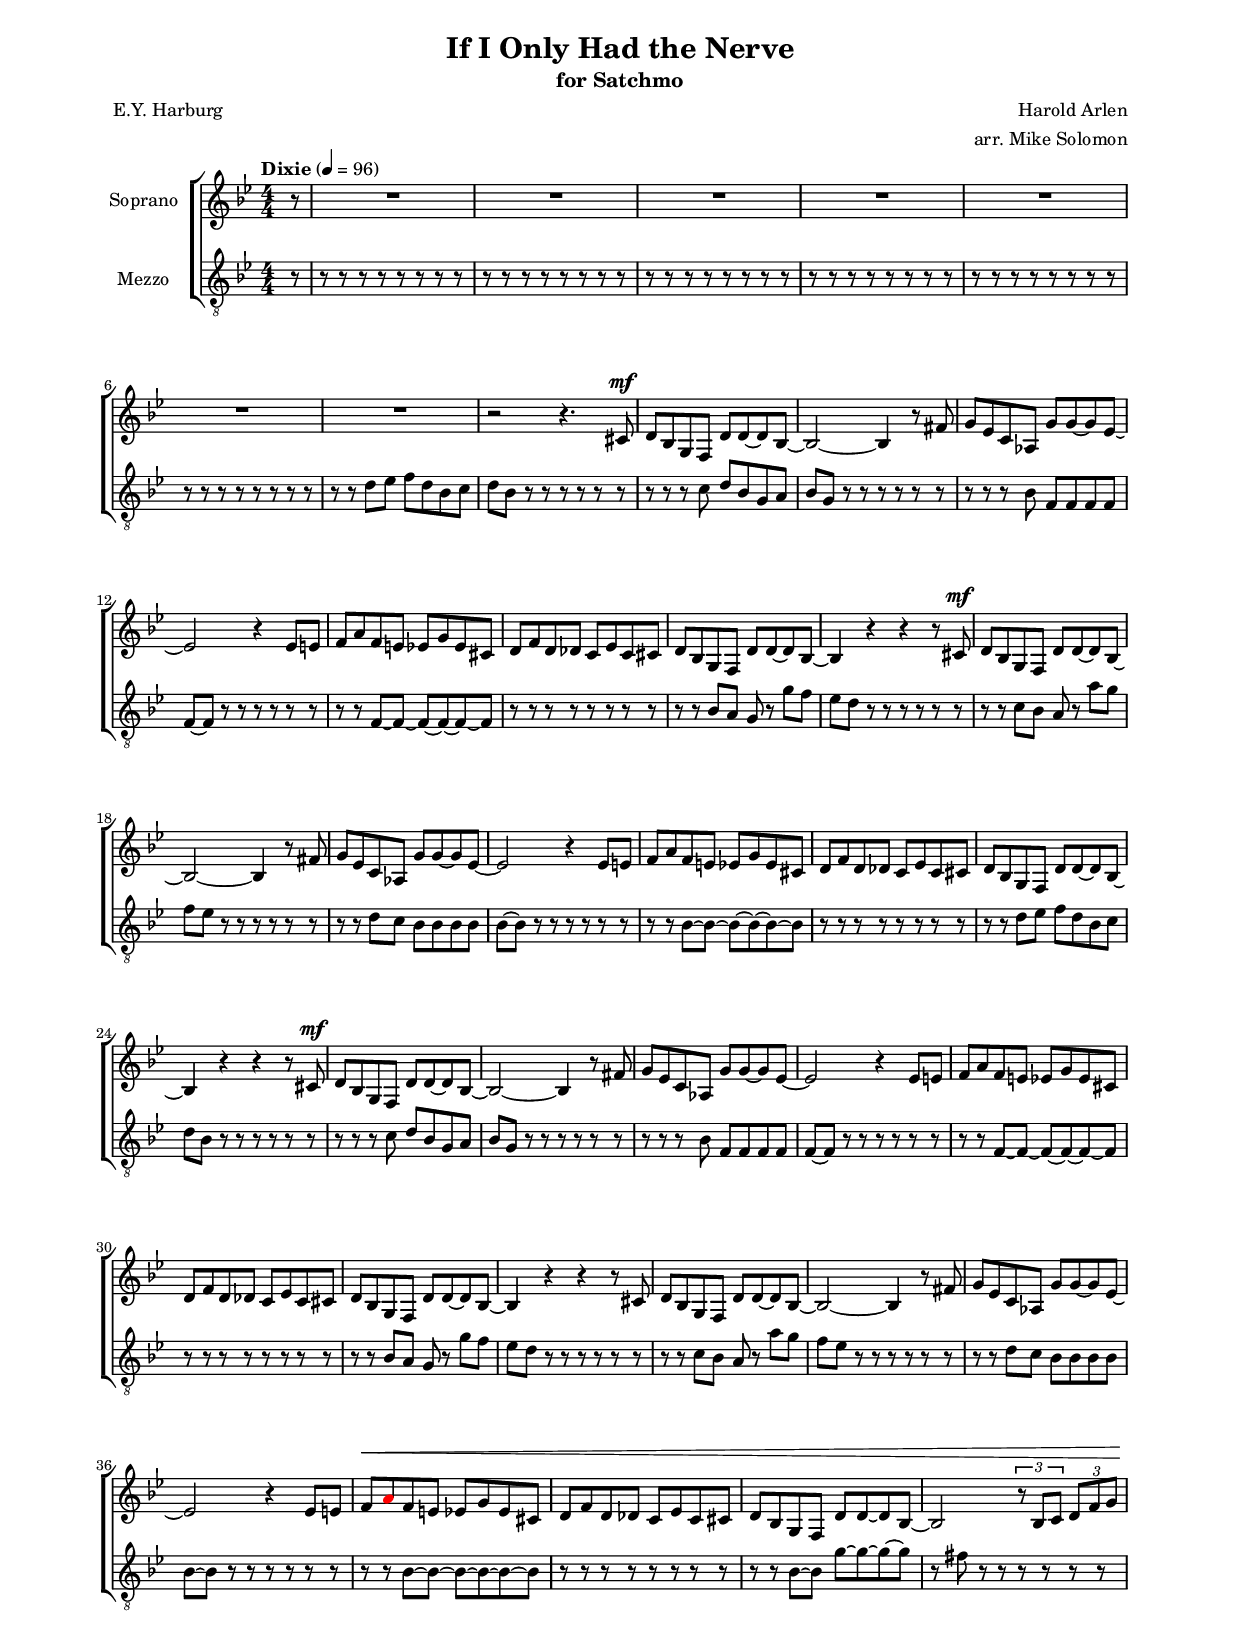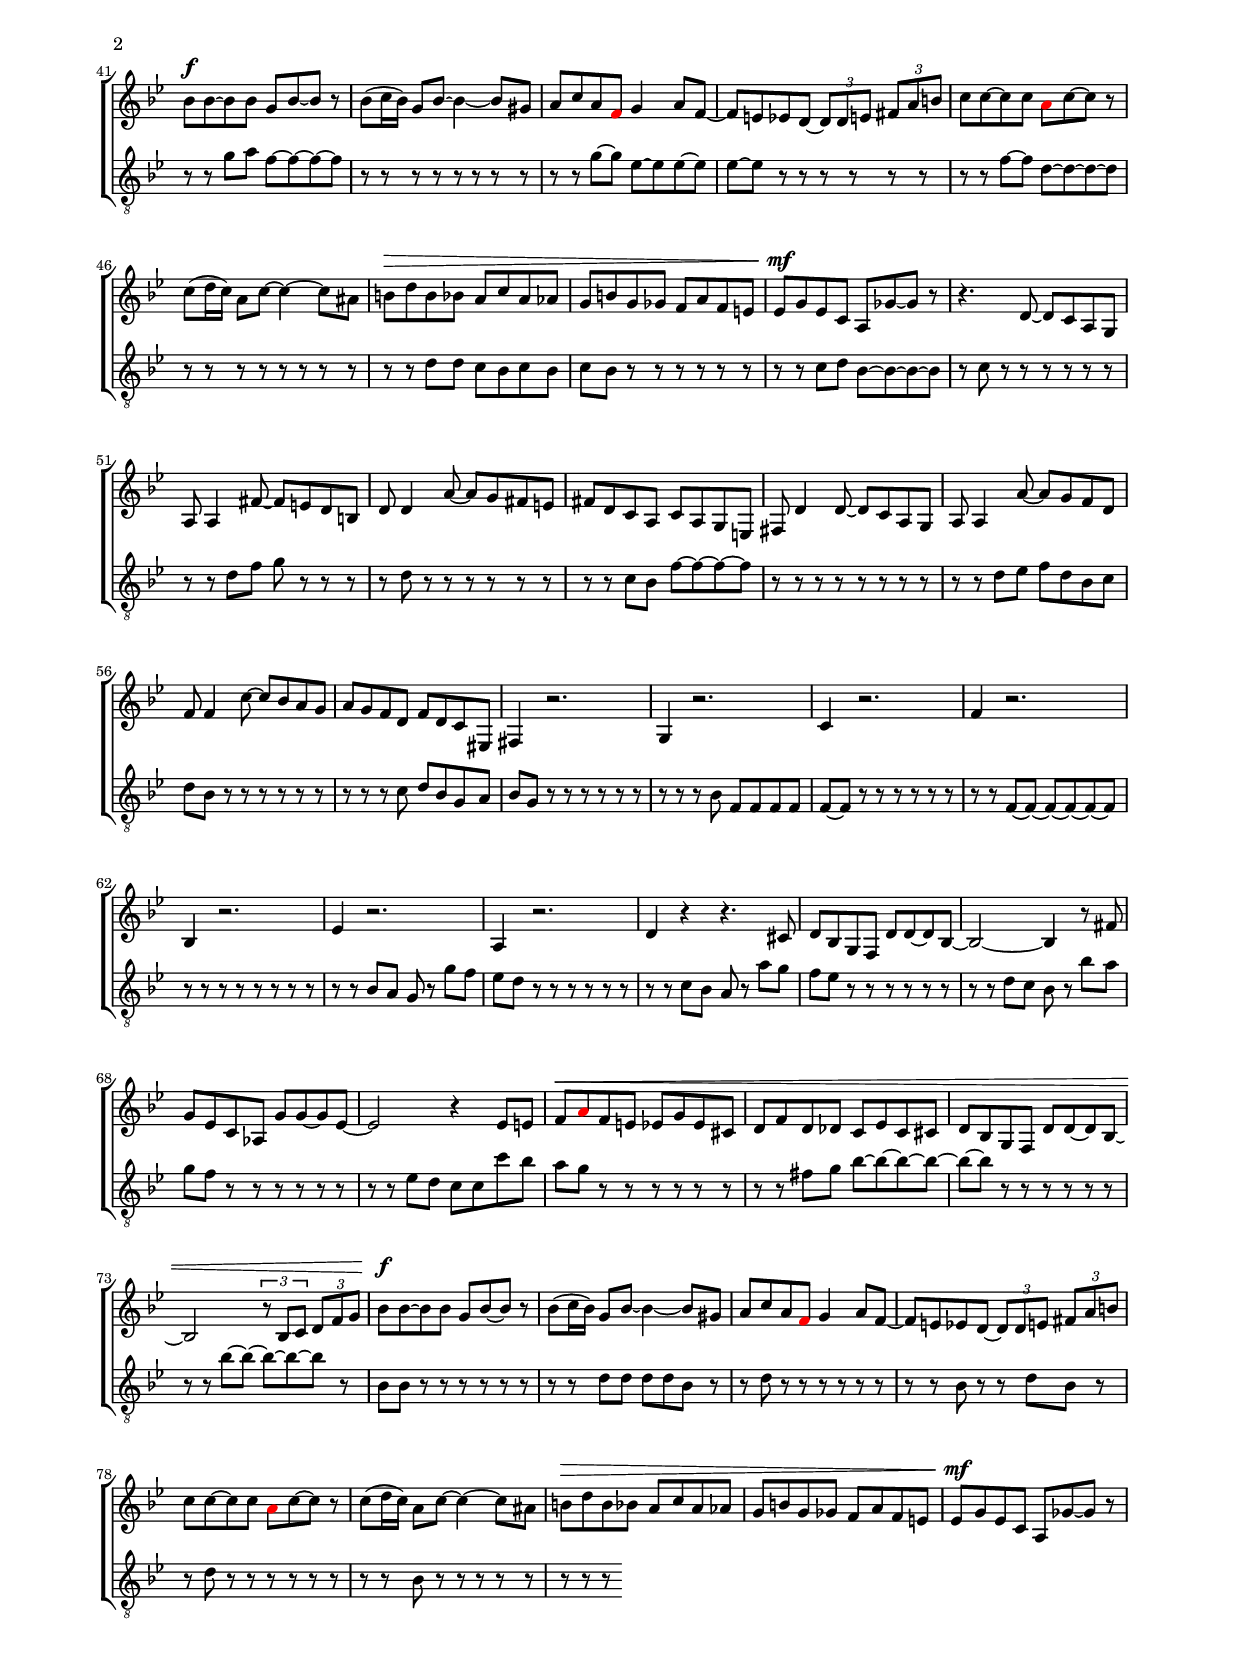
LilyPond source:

\version "2.19.0"
\include "defs-devel.ly"

marD = \markup \null
elsD = \markup \null
mikD = \markup \null
rynZ = \markup \null
desD = \markup \null

#(set-global-staff-size 15.87)
autoBeamInstruction = \autoBeamOn

solo = \markup \italic "solo"
psolo = \markup \italic "(solo)"
skat = \markup \italic "sit skat"
shoot = \markup \italic "SYT"

\header {
  title = "If I Only Had the Nerve"
  subtitle = "for Satchmo"
  %title = "Somewhere Over the Rainbow"
  composer = "Harold Arlen"
  poet = "E.Y. Harburg"
  arranger = "arr. Mike Solomon"
  %arranger = "arr. (anon)"
}
\paper {
  #(define fonts
    (set-global-fonts
    #:music "lilyjazz"
    #:brace "lilyjazz"
    #:roman "LilyJAZZText"
    #:sans "LilyJAZZChord"
    #:factor (/ staff-height pt 20)
  ))
  ragged-right = ##f
  left-margin = 0.75\in
  right-margin = 0.75\in
  top-margin = 0.5\in
  bottom-margin = 0.6\in
  ragged-last-bottom = ##f
  %max-systems-per-page = #2
  %oddHeaderMarkup = "FIRST FULL DRAFT 20.10.14 4:44"
  %evenHeaderMarkup = "FIRST FULL DRAFT 20.10.14 4:44"
}


#(ly:set-option 'point-and-click #f)

#(set-global-staff-size 15.87)

railroad =  {
  \once \override BreathingSign.text = \markup \musicglyph #"scripts.caesura.straight"
  \breathe
}
myred = \once \override NoteHead #'color = #red

php = \once \override Hairpin.stencil = #(parenthesize-callback ly:hairpin::print)

\paper {
  footnote-separator-markup = \markup { \column { " "\override #`(span-factor . 1/5) { \draw-hline } }}
  footnote-padding = 1\mm
  top-system-spacing = #'((basic-distance . 1) (minimum-distance . 0) (padding . 1) (stretchability . 40))
  bottom-system-spacing = #'((basic-distance . 1) (minimum-distance . 0) (padding . 1) (stretchability . 50))
  ragged-right = ##f
}

prefatoryMatter = {
  \key bes \major
  \autoBeamInstruction
  \time 4/4
}

scorePrefatoryMatter = {
  \prefatoryMatter
  \partial 8
}

midiPrefatoryMatter = {
  \prefatoryMatter
  \partial 8
}

theme = \relative c {
  cis8-\tag #'first \mf |
  d8 bes8 g8 f8 d'8 d8 ~ d8 bes8 ~ |
  bes2 ~ bes4 r8 fis'8 |
  g8 ees8 c8 aes8 g'8 g8 ~ g8 ees8 ~ |
  ees2 r4 ees8 e8 |
  f8-\tag #'second \< \tag #'second { \rred } a8 f8 e8 ees8 g8 ees8 cis8 |
  d8 f8 d8 des8 c8 ees8 c8 cis8 |
  d8 bes8 g8 f8 d'8 d8 ~ d8 bes8 ~ |
  \tag #'first { bes4 }
  \tag #'second { bes2 }
}

marks = {
  \tempo "Dixie" 4=96
  \time 4/4
  \set Score.tempoWholesPerMinute = #(ly:make-moment (* 3 96) 8 0 0)
  \partial 8 s8
  \repeat unfold 200 \unfoldSwing #96
}

soprano = \transpose c c {
  r8
  R1*7
  r2 r4.
  \repeat unfold 3 {
    \transpose c c' \removeWithTag #'second \theme
    r4 r4 r8
  }
  \transpose c c' \removeWithTag #'first \theme
  \relative c' {
    \times 2/3 { r8 bes c } \times 2/3 { d f g } |
    bes8\f bes8 ~ bes8 bes8 g8 bes8 ~ bes8 r8 |
    bes8 ( c16 bes ) g8 bes8 ~ bes4 ~ bes8 gis8 |
    a8 c8 a8 \rred f8 g4 a8 f8 ~ |
    f8 e8 ees8 d8 ~ \times 2/3 { d d e } \times 2/3 { fis a b } |
    c8 c8 ~ c8 c8 \rred a8 c8 ~ c8 r8 |
    c8 ( d16 c ) a8 c8 ~ c4 ~ c8 ais8 |
    b8\> d8 b8 bes8 a8 c8 a8 aes8 |
    g8 b8 g8 ges8 f8 a8 f8 e8 |
    ees8\mf g8 ees8 c8 a8 ges'8 ~ ges8 r8 |
    r4. d8 ~ d c a g |
    a a4 fis'8 ~ fis e d b |
    d d4 a'8 ~ a g fis e |
    fis d c a c a g e |
    fis d'4 d8 ~ d c a g |
    a a4 a'8 ~ a g f d |
    f f4 c'8 ~ c bes a g |
    a g f d f d c eis, |
    fis4 r2. |
    g4 r2. |
    c4 r2. |
    f4 r2. |
    bes,4 r2. |
    ees4 r2. |
    a,4 r2. |
    d4 r4 r4. 
  }
  \transpose c c' \removeWithTag #'first \theme
  \relative c' {
      \times 2/3 { r8 bes c } \times 2/3 { d f g } |
      bes8\f bes8 ~ bes8 bes8 g8 bes8 ~ bes8 r8 |
      bes8 ( c16 bes ) g8 bes8 ~ bes4 ~ bes8 gis8 |
      a8 c8 a8 \rred f8 g4 a8 f8 ~ |
      f8 e8 ees8 d8 ~ \times 2/3 { d d e } \times 2/3 { fis a b } |
      c8 c8 ~ c8 c8 \rred a8 c8 ~ c8 r8 |
      c8 ( d16 c ) a8 c8 ~ c4 ~ c8 ais8 |
      b8\> d8 b8 bes8 a8 c8 a8 aes8 |
      g8 b8 g8 ges8 f8 a8 f8 e8 |
      ees8\mf g8 ees8 c8 a8 ges'8 ~ ges8 r8 |
  }
}

sopranoWords = \lyricmode {
}

test = \transpose c c, {
  \clef "treble_8"
  \transpose g g { r8
r8
r8
r8
r8
r8
r8
r8
r8
r8
r8
r8
r8
r8
r8
r8
r8
r8
r8
r8
r8
r8
r8
r8
r8
r8
r8
r8
r8
r8
r8
r8
r8
r8
r8
r8
r8
r8
r8
r8
r8
r8
r8
r8
r8
r8
r8
r8
r8
r8
r8
d''8
ees''8
f''8
d''8
bes'8
c''8
d''8
bes'8
r8
r8
r8
r8
r8
r8
r8
r8
r8
c''8
d''8
bes'8
g'8
a'8
bes'8
g'8
r8
r8
r8
r8
r8
r8
r8
r8
r8
bes'8
f'8
f'8
f'8
f'8
f'8 ~
f'8
r8
r8
r8
r8
r8
r8
r8
r8
f'8 ~
f'8 ~
f'8 ~
f'8 ~
f'8 ~
f'8
r8
r8
r8
r8
r8
r8
r8
r8
r8
r8
bes'8
a'8
g'8
r8
g''8
f''8
ees''8
d''8
r8
r8
r8
r8
r8
r8
r8
r8
c''8
bes'8
a'8
r8
a''8
g''8
f''8
ees''8
r8
r8
r8
r8
r8
r8
r8
r8
d''8
c''8
bes'8
bes'8
bes'8
bes'8
bes'8 ~
bes'8
r8
r8
r8
r8
r8
r8
r8
r8
bes'8 ~
bes'8 ~
bes'8 ~
bes'8 ~
bes'8 ~
bes'8
r8
r8
r8
r8
r8
r8
r8
r8
r8
r8
d''8
ees''8
f''8
d''8
bes'8
c''8
d''8
bes'8
r8
r8
r8
r8
r8
r8
r8
r8
r8
c''8
d''8
bes'8
g'8
a'8
bes'8
g'8
r8
r8
r8
r8
r8
r8
r8
r8
r8
bes'8
f'8
f'8
f'8
f'8
f'8 ~
f'8
r8
r8
r8
r8
r8
r8
r8
r8
f'8 ~
f'8 ~
f'8 ~
f'8 ~
f'8 ~
f'8
r8
r8
r8
r8
r8
r8
r8
r8
r8
r8
bes'8
a'8
g'8
r8
g''8
f''8
ees''8
d''8
r8
r8
r8
r8
r8
r8
r8
r8
c''8
bes'8
a'8
r8
a''8
g''8
f''8
ees''8
r8
r8
r8
r8
r8
r8
r8
r8
d''8
c''8
bes'8
bes'8
bes'8
bes'8
bes'8 ~
bes'8
r8
r8
r8
r8
r8
r8
r8
r8
bes'8 ~
bes'8 ~
bes'8 ~
bes'8 ~
bes'8 ~
bes'8
r8
r8
r8
r8
r8
r8
r8
r8
r8
r8
bes'8 ~
bes'8
g''8 ~
g''8 ~
g''8 ~
g''8
r8
fis''8
r8
r8
r8
r8
r8
r8
r8
r8
g''8
a''8
f''8 ~
f''8 ~
f''8 ~
f''8
r8
r8
r8
r8
r8
r8
r8
r8
r8
r8
g''8 ~
g''8
ees''8 ~
ees''8
ees''8 ~
ees''8
ees''8 ~
ees''8
r8
r8
r8
r8
r8
r8
r8
r8
f''8 ~
f''8
d''8 ~
d''8 ~
d''8 ~
d''8
r8
r8
r8
r8
r8
r8
r8
r8
r8
r8
d''8
d''8
c''8
bes'8
c''8
bes'8
c''8
bes'8
r8
r8
r8
r8
r8
r8
r8
r8
c''8
d''8
bes'8 ~
bes'8 ~
bes'8 ~
bes'8
r8
c''8
r8
r8
r8
r8
r8
r8
r8
r8
d''8
f''8
g''8
r8
r8
r8
r8
d''8
r8
r8
r8
r8
r8
r8
r8
r8
c''8
bes'8
f''8 ~
f''8 ~
f''8 ~
f''8
r8
r8
r8
r8
r8
r8
r8
r8
r8
r8
d''8
ees''8
f''8
d''8
bes'8
c''8
d''8
bes'8
r8
r8
r8
r8
r8
r8
r8
r8
r8
c''8
d''8
bes'8
g'8
a'8
bes'8
g'8
r8
r8
r8
r8
r8
r8
r8
r8
r8
bes'8
f'8
f'8
f'8
f'8
f'8 ~
f'8
r8
r8
r8
r8
r8
r8
r8
r8
f'8 ~
f'8 ~
f'8 ~
f'8 ~
f'8 ~
f'8
r8
r8
r8
r8
r8
r8
r8
r8
r8
r8
bes'8
a'8
g'8
r8
g''8
f''8
ees''8
d''8
r8
r8
r8
r8
r8
r8
r8
r8
c''8
bes'8
a'8
r8
a''8
g''8
f''8
ees''8
r8
r8
r8
r8
r8
r8
r8
r8
d''8
c''8
bes'8
r8
bes''8
a''8
g''8
f''8
r8
r8
r8
r8
r8
r8
r8
r8
ees''8
d''8
c''8
c''8
c'''8
bes''8
a''8
g''8
r8
r8
r8
r8
r8
r8
r8
r8
fis''8
g''8
bes''8 ~
bes''8 ~
bes''8 ~
bes''8 ~
bes''8 ~
bes''8
r8
r8
r8
r8
r8
r8
r8
r8
bes''8 ~
bes''8 ~
bes''8 ~
bes''8 ~
bes''8
r8
bes'8
bes'8
r8
r8
r8
r8
r8
r8
r8
r8
d''8
d''8
d''8
d''8
bes'8
r8
r8
d''8
r8
r8
r8
r8
r8
r8
r8
r8
bes'8
r8
r8
d''8
bes'8
r8
r8
d''8
r8
r8
r8
r8
r8
r8
r8
r8
bes'8
r8
r8
r8
r8
r8
r8
r8
r8 }
}


\score {
  \new ChoirStaff <<
    \new Staff \with { instrumentName = \bitchName %shortInstrumentName = #"M."
} <<
      \new Voice = "soprano" { << { \numericTimeSignature
	\scorePrefatoryMatter
        \soprano
      } {
	\scorePrefatoryMatter
        \marks
      } >> }
      \new Lyrics \lyricsto "soprano" {
        \sopranoWords
      }
    >>
    \new Staff \with { instrumentName = \dortyName %shortInstrumentName = #"E."
} <<
      \new Voice = "mezzo" { \numericTimeSignature
	\scorePrefatoryMatter
        \test
      }
    >>
  >>
  \midi{}
  \layout {
    \context {
      \Voice
      \override TextScript #'layer = #6
      \override NoteHead #'layer = #7
      \override Glissando #'breakable = ##t
      \override TupletNumber #'breakable = ##t
      \override TupletBracket #'breakable = ##t
      \override DynamicLineSpanner.direction = #UP
      \remove "Forbid_line_break_engraver"
    }
    \context {
      \Staff
      %\consists "Metronome_mark_engraver"
      \override TimeSignature #'style = #'numbered
      \override StaffSymbol #'layer = #4
      \override TimeSignature #'layer = #3
      \override TimeSignature #'whiteout = ##t
    }
    \context {
      \Lyrics
      %\override LyricText #'whiteout = ##t
      \override LyricText #'layer = #6
    }
    \context {
      \Score
      %\remove "Metronome_mark_engraver"
      \override NonMusicalPaperColumn #'allow-loose-spacing = ##f
    }
  }
}
